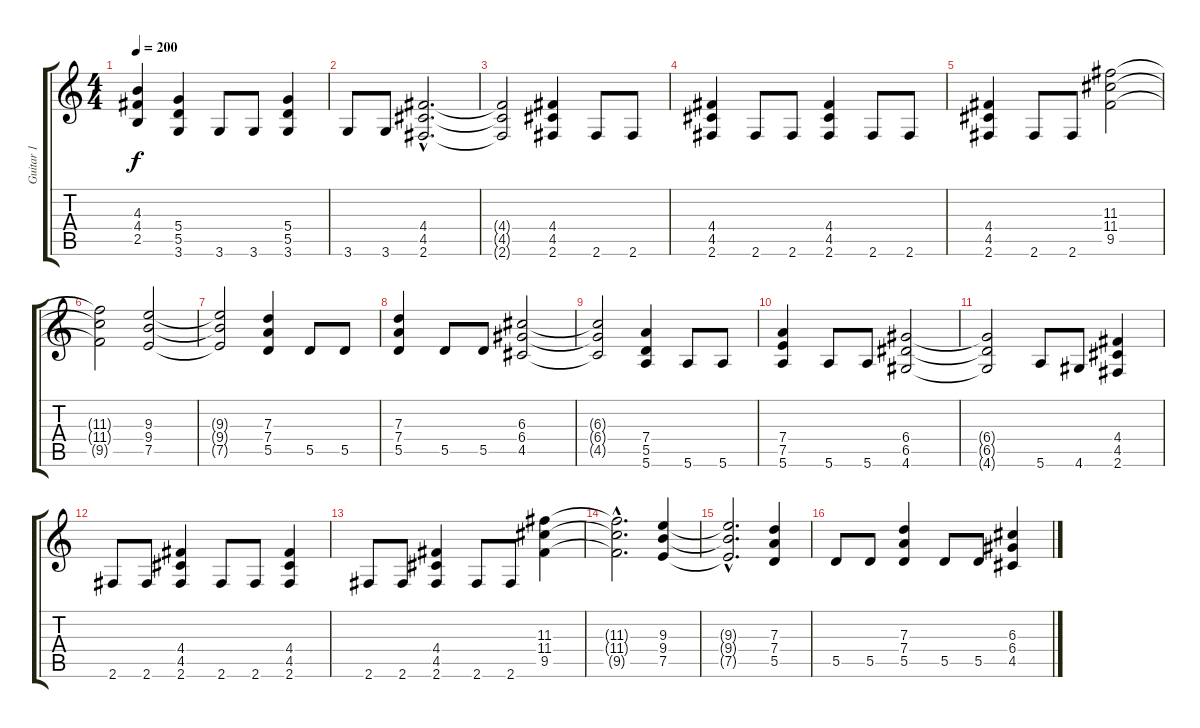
\track ("Guitar 1" "Guitar 1") {instrument distortionguitar}
\staff {score tabs}
\tuning (E4 B3 G3 D3 A2 E2) {hide}
\ts (4 4)
\tempo 200
\clef g2
\ks c
(4.3{t} 4.4{t} 2.5{t}).4{dy f} (5.4 5.5 3.6).4 3.6.8 3.6.8 (5.4 5.5 3.6).4 |
3.6.8 3.6.8 (4.4{hac} 4.5{hac} 2.6{hac}).2{d} |
(4.4{t} 4.5{t} 2.6{t}).2 (4.4 4.5 2.6).4 2.6.8 2.6.8 |
(4.4 4.5 2.6).4 2.6.8 2.6.8 (4.4 4.5 2.6).4 2.6.8 2.6.8 |
(4.4 4.5 2.6).4 2.6.8 2.6.8 (11.3 11.4 9.5).2 |
(11.3{t} 11.4{t} 9.5{t}).2 (9.3 9.4 7.5).2 |
(9.3{t} 9.4{t} 7.5{t}).2 (7.3 7.4 5.5).4 5.5.8 5.5.8 |
(7.3 7.4 5.5).4 5.5.8 5.5.8 (6.3 6.4 4.5).2 |
(6.3{t} 6.4{t} 4.5{t}).2 (7.4 5.5 5.6).4 5.6.8 5.6.8 |
(7.4 7.5 5.6).4 5.6.8 5.6.8 (6.4 6.5 4.6).2 |
(6.4{t} 6.5{t} 4.6{t}).2 5.6.8 4.6.8 (4.4 4.5 2.6).4 |
2.6.8 2.6.8 (4.4 4.5 2.6).4 2.6.8 2.6.8 (4.4 4.5 2.6).4 |
2.6.8 2.6.8 (4.4 4.5 2.6).4 2.6.8 2.6.8 (11.3 11.4 9.5).4 |
(11.3{hac t} 11.4{hac t} 9.5{hac t}).2{d} (9.3 9.4 7.5).4 |
(9.3{hac t} 9.4{hac t} 7.5{hac t}).2{d} (7.3 7.4 5.5).4 |
5.5.8 5.5.8 (7.3 7.4 5.5).4 5.5.8 5.5.8 (6.3 6.4 4.5).4
